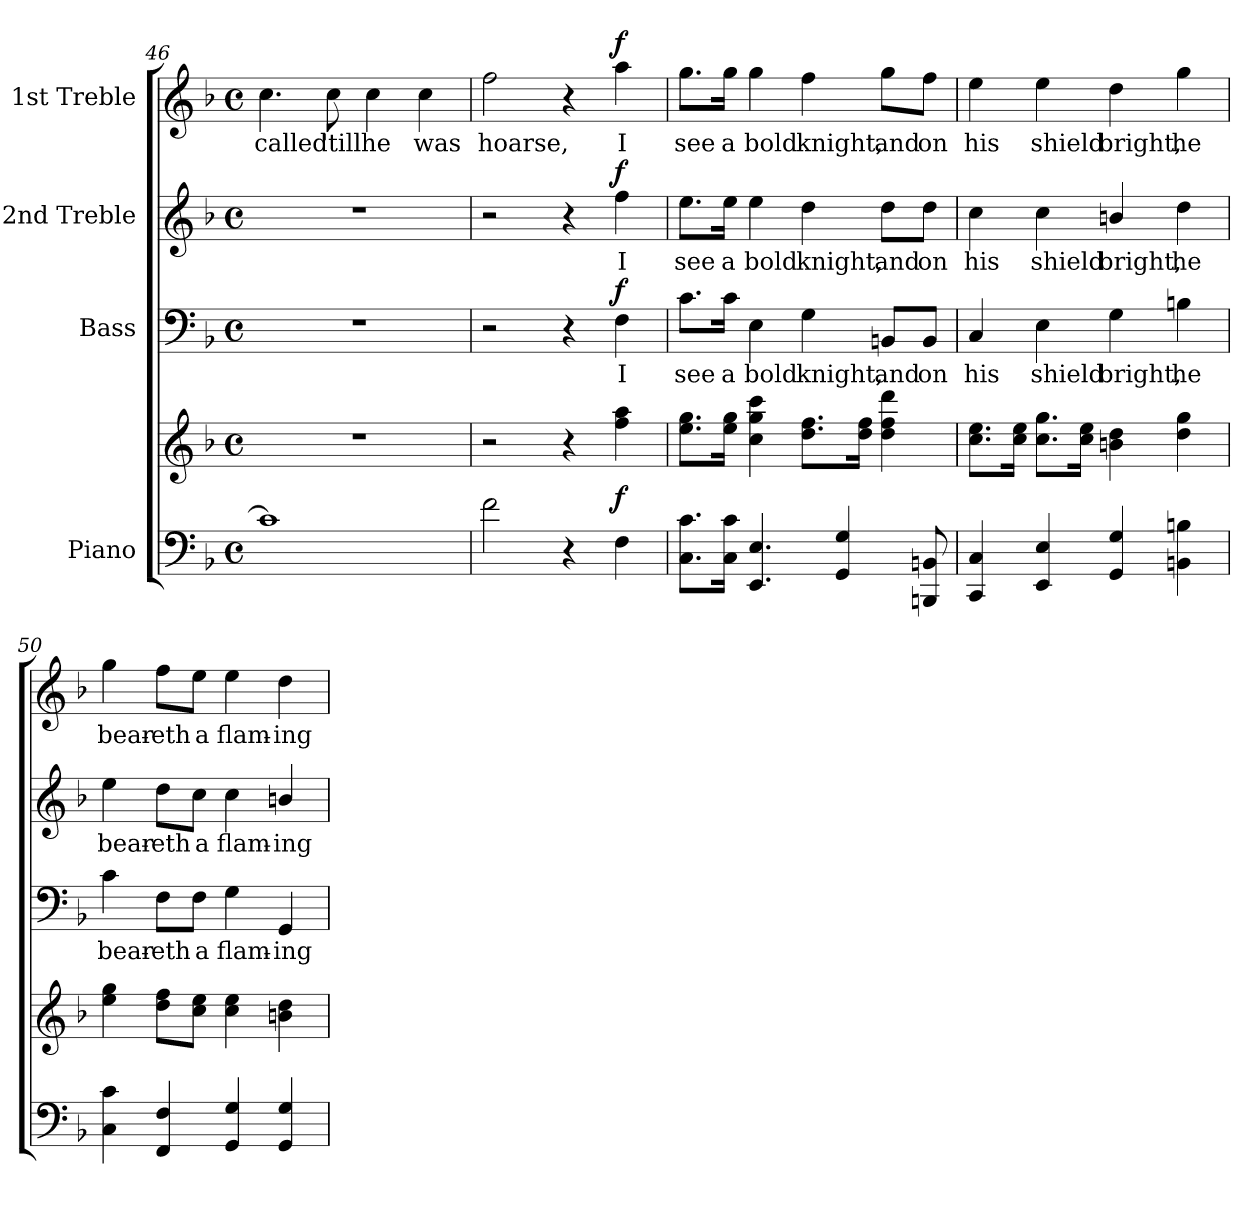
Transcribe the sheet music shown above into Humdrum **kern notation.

**kern	**kern	**dynam	**kern	**text	**dynam	**kern	**text	**dynam	**kern	**text	**dynam
*part4	*part4	*part4	*part3	*part3	*part3	*part2	*part2	*part2	*part1	*part1	*part1
*staff5	*staff4	*staff4/5	*staff3	*staff3	*staff3	*staff2	*staff2	*staff2	*staff1	*staff1	*staff1
*I"Piano	*	*	*I"Bass	*	*	*I"2nd Treble	*	*	*I"1st Treble	*	*
!!LO:PB:g=z
*clefF4	*clefG2	*	*clefF4	*	*	*clefG2	*	*	*clefG2	*	*
*k[b-]	*k[b-]	*	*k[b-]	*	*	*k[b-]	*	*	*k[b-]	*	*
*F:	*F:	*	*F:	*	*	*F:	*	*	*F:	*	*
*M4/4	*M4/4	*	*M4/4	*	*	*M4/4	*	*	*M4/4	*	*
*met(c)	*met(c)	*	*met(c)	*	*	*met(c)	*	*	*met(c)	*	*
=46	=46	=46	=46	=46	=46	=46	=46	=46	=46	=46	=46
!	!	!	!	!	!	!	!	!	!	!LO:LY:b:color=#000000	!
1ci]	1r	.	1r	.	.	1r	.	.	4.cci\	called	.
!	!	!	!	!	!	!	!	!	!	!LO:LY:b:color=#000000	!
.	.	.	.	.	.	.	.	.	8cci\	'till	.
!	!	!	!	!	!	!	!	!	!	!LO:LY:b:color=#000000	!
.	.	.	.	.	.	.	.	.	4cci\	he	.
!	!	!	!	!	!	!	!	!	!	!LO:LY:b:color=#000000	!
.	.	.	.	.	.	.	.	.	4cci\	was	.
=47	=47	=47	=47	=47	=47	=47	=47	=47	=47	=47	=47
!	!	!	!	!	!	!	!	!	!	!LO:LY:b:color=#000000	!
2fi\	2r	.	2r	.	.	2r	.	.	2ffi\	hoarse,	.
4r	4r	.	4r	.	.	4r	.	.	4r	.	.
!	!	!	!	!LO:LY:b:color=#000000	!	!	!	!	!	!	!
!	!	!	!	!	!	!	!LO:LY:b:color=#000000	!	!	!	!
!	!	!	!	!	!	!	!	!	!	!LO:LY:b:color=#000000	!
4Fi\	4ffi\ 4aai	f	4Fi\	I	f	4ffi\	I	f	4aai\	I	f
=48	=48	=48	=48	=48	=48	=48	=48	=48	=48	=48	=48
!	!	!	!	!LO:LY:b:color=#000000	!	!	!	!	!	!	!
!	!	!	!	!	!	!	!LO:LY:b:color=#000000	!	!	!	!
!	!	!	!	!	!	!	!	!	!	!LO:LY:b:color=#000000	!
8.Ci\ 8.ci\L	8.eei\ 8.ggi\L	.	8.ci\L	see	.	8.eei\L	see	.	8.ggi\L	see	.
!	!	!	!	!LO:LY:b:color=#000000	!	!	!	!	!	!	!
!	!	!	!	!	!	!	!LO:LY:b:color=#000000	!	!	!	!
!	!	!	!	!	!	!	!	!	!	!LO:LY:b:color=#000000	!
16Ci\ 16ci\Jk	16eei\ 16ggi\Jk	.	16ci\Jk	a	.	16eei\Jk	a	.	16ggi\Jk	a	.
!	!	!	!	!LO:LY:b:color=#000000	!	!	!	!	!	!	!
!	!	!	!	!	!	!	!LO:LY:b:color=#000000	!	!	!	!
!	!	!	!	!	!	!	!	!	!	!LO:LY:b:color=#000000	!
4.EEi/ 4.Ei	4cci\ 4ggi 4ccci	.	4Ei\	bold	.	4eei\	bold	.	4ggi\	bold	.
!	!	!	!	!LO:LY:b:color=#000000	!	!	!	!	!	!	!
!	!	!	!	!	!	!	!LO:LY:b:color=#000000	!	!	!	!
!	!	!	!	!	!	!	!	!	!	!LO:LY:b:color=#000000	!
.	8.ddi\ 8.ffi\L	.	4Gi\	knight,	.	4ddi\	knight,	.	4ffi\	knight,	.
4GGi/ 4Gi	.	.	.	.	.	.	.	.	.	.	.
.	16ddi\ 16ffi\Jk	.	.	.	.	.	.	.	.	.	.
!	!	!	!	!LO:LY:b:color=#000000	!	!	!	!	!	!	!
!	!	!	!	!	!	!	!LO:LY:b:color=#000000	!	!	!	!
!	!	!	!	!	!	!	!	!	!	!LO:LY:b:color=#000000	!
.	4ddi\ 4ffi 4dddi	.	8BBni/L	and	.	8ddi\L	and	.	8ggi\L	and	.
!	!	!	!	!LO:LY:b:color=#000000	!	!	!	!	!	!	!
!	!	!	!	!	!	!	!LO:LY:b:color=#000000	!	!	!	!
!	!	!	!	!	!	!	!	!	!	!LO:LY:b:color=#000000	!
8BBBni/ 8BBni	.	.	8BBi/J	on	.	8ddi\J	on	.	8ffi\J	on	.
=49	=49	=49	=49	=49	=49	=49	=49	=49	=49	=49	=49
!	!	!	!	!LO:LY:b:color=#000000	!	!	!	!	!	!	!
!	!	!	!	!	!	!	!LO:LY:b:color=#000000	!	!	!	!
!	!	!	!	!	!	!	!	!	!	!LO:LY:b:color=#000000	!
4CCi/ 4Ci	8.cci\ 8.eei\L	.	4Ci/	his	.	4cci\	his	.	4eei\	his	.
.	16cci\ 16eei\Jk	.	.	.	.	.	.	.	.	.	.
!	!	!	!	!LO:LY:b:color=#000000	!	!	!	!	!	!	!
!	!	!	!	!	!	!	!LO:LY:b:color=#000000	!	!	!	!
!	!	!	!	!	!	!	!	!	!	!LO:LY:b:color=#000000	!
4EEi/ 4Ei	8.cci\ 8.ggi\L	.	4Ei\	shield	.	4cci\	shield	.	4eei\	shield	.
.	16cci\ 16eei\Jk	.	.	.	.	.	.	.	.	.	.
!	!	!	!	!LO:LY:b:color=#000000	!	!	!	!	!	!	!
!	!	!	!	!	!	!	!LO:LY:b:color=#000000	!	!	!	!
!	!	!	!	!	!	!	!	!	!	!LO:LY:b:color=#000000	!
4GGi/ 4Gi	4bni\ 4ddi	.	4Gi\	bright,	.	4bni/	bright,	.	4ddi\	bright,	.
!	!	!	!	!LO:LY:b:color=#000000	!	!	!	!	!	!	!
!	!	!	!	!	!	!	!LO:LY:b:color=#000000	!	!	!	!
!	!	!	!	!	!	!	!	!	!	!LO:LY:b:color=#000000	!
4BBni\ 4Bni	4ddi\ 4ggi	.	4Bni\	he	.	4ddi\	he	.	4ggi\	he	.
=50	=50	=50	=50	=50	=50	=50	=50	=50	=50	=50	=50
!	!	!	!	!LO:LY:b:color=#000000	!	!	!	!	!	!	!
!	!	!	!	!	!	!	!LO:LY:b:color=#000000	!	!	!	!
!	!	!	!	!	!	!	!	!	!	!LO:LY:b:color=#000000	!
4Ci\ 4ci	4eei\ 4ggi	.	4ci\	bear-	.	4eei\	bear-	.	4ggi\	bear-	.
!	!	!	!	!LO:LY:b:color=#000000	!	!	!	!	!	!	!
!	!	!	!	!	!	!	!LO:LY:b:color=#000000	!	!	!	!
!	!	!	!	!	!	!	!	!	!	!LO:LY:b:color=#000000	!
4FFi/ 4Fi	8ddi\ 8ffi\L	.	8Fi\L	-eth	.	8ddi\L	-eth	.	8ffi\L	-eth	.
!	!	!	!	!LO:LY:b:color=#000000	!	!	!	!	!	!	!
!	!	!	!	!	!	!	!LO:LY:b:color=#000000	!	!	!	!
!	!	!	!	!	!	!	!	!	!	!LO:LY:b:color=#000000	!
.	8cci\ 8eei\J	.	8Fi\J	a	.	8cci\J	a	.	8eei\J	a	.
!	!	!	!	!LO:LY:b:color=#000000	!	!	!	!	!	!	!
!	!	!	!	!	!	!	!LO:LY:b:color=#000000	!	!	!	!
!	!	!	!	!	!	!	!	!	!	!LO:LY:b:color=#000000	!
4GGi/ 4Gi	4cci\ 4eei	.	4Gi\	flam-	.	4cci\	flam-	.	4eei\	flam-	.
!	!	!	!	!LO:LY:b:color=#000000	!	!	!	!	!	!	!
!	!	!	!	!	!	!	!LO:LY:b:color=#000000	!	!	!	!
!	!	!	!	!	!	!	!	!	!	!LO:LY:b:color=#000000	!
4GGi/ 4Gi	4bni\ 4ddi	.	4GGi/	-ing	.	4bni/	-ing	.	4ddi\	-ing	.
=	=	=	=	=	=	=	=	=	=	=	=
*-	*-	*-	*-	*-	*-	*-	*-	*-	*-	*-	*-
